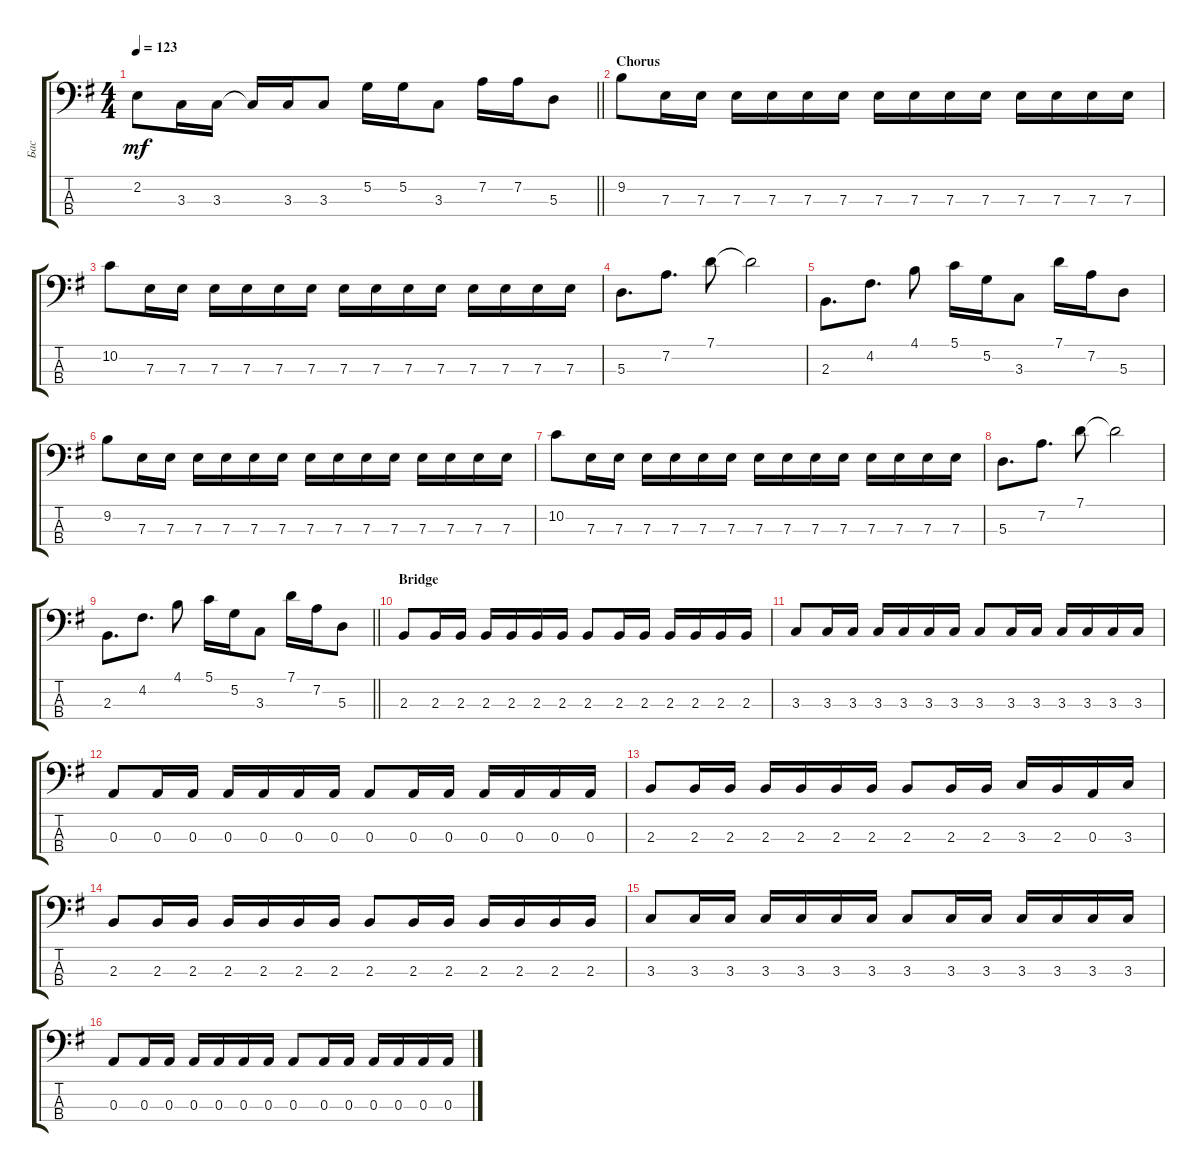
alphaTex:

\track ("Бас" "Бас") {instrument electricbassfinger}
\staff {score tabs}
\tuning (G2 D2 A1 E1) {hide}
\ts (4 4)
\tempo 123
\clef f4
\barLineRight lightlight
\ks eminor
2.2.8{dy mf} 3.3.16 3.3.16 3.3{t}.16 3.3.16 3.3.8 5.2.16 5.2.16 3.3.8 7.2.16 7.2.16 5.3.8 |
\section ("" "Chorus")
9.2.8 7.3.16 7.3.16 7.3.16 7.3.16 7.3.16 7.3.16 7.3.16 7.3.16 7.3.16 7.3.16 7.3.16 7.3.16 7.3.16 7.3.16 |
10.2.8 7.3.16 7.3.16 7.3.16 7.3.16 7.3.16 7.3.16 7.3.16 7.3.16 7.3.16 7.3.16 7.3.16 7.3.16 7.3.16 7.3.16 |
5.3.8{d} 7.2.8{d} 7.1.8 7.1{t}.2 |
2.3.8{d} 4.2.8{d} 4.1.8 5.1.16 5.2.16 3.3.8 7.1.16 7.2.16 5.3.8 |
9.2.8 7.3.16 7.3.16 7.3.16 7.3.16 7.3.16 7.3.16 7.3.16 7.3.16 7.3.16 7.3.16 7.3.16 7.3.16 7.3.16 7.3.16 |
10.2.8 7.3.16 7.3.16 7.3.16 7.3.16 7.3.16 7.3.16 7.3.16 7.3.16 7.3.16 7.3.16 7.3.16 7.3.16 7.3.16 7.3.16 |
5.3.8{d} 7.2.8{d} 7.1.8 7.1{t}.2 |
\barLineRight lightlight
2.3.8{d} 4.2.8{d} 4.1.8 5.1.16 5.2.16 3.3.8 7.1.16 7.2.16 5.3.8 |
\section ("" "Bridge")
2.3.8 2.3.16 2.3.16 2.3.16 2.3.16 2.3.16 2.3.16 2.3.8 2.3.16 2.3.16 2.3.16 2.3.16 2.3.16 2.3.16 |
3.3.8 3.3.16 3.3.16 3.3.16 3.3.16 3.3.16 3.3.16 3.3.8 3.3.16 3.3.16 3.3.16 3.3.16 3.3.16 3.3.16 |
0.3.8 0.3.16 0.3.16 0.3.16 0.3.16 0.3.16 0.3.16 0.3.8 0.3.16 0.3.16 0.3.16 0.3.16 0.3.16 0.3.16 |
2.3.8 2.3.16 2.3.16 2.3.16 2.3.16 2.3.16 2.3.16 2.3.8 2.3.16 2.3.16 3.3.16 2.3.16 0.3.16 3.3.16 |
2.3.8 2.3.16 2.3.16 2.3.16 2.3.16 2.3.16 2.3.16 2.3.8 2.3.16 2.3.16 2.3.16 2.3.16 2.3.16 2.3.16 |
3.3.8 3.3.16 3.3.16 3.3.16 3.3.16 3.3.16 3.3.16 3.3.8 3.3.16 3.3.16 3.3.16 3.3.16 3.3.16 3.3.16 |
0.3.8 0.3.16 0.3.16 0.3.16 0.3.16 0.3.16 0.3.16 0.3.8 0.3.16 0.3.16 0.3.16 0.3.16 0.3.16 0.3.16
